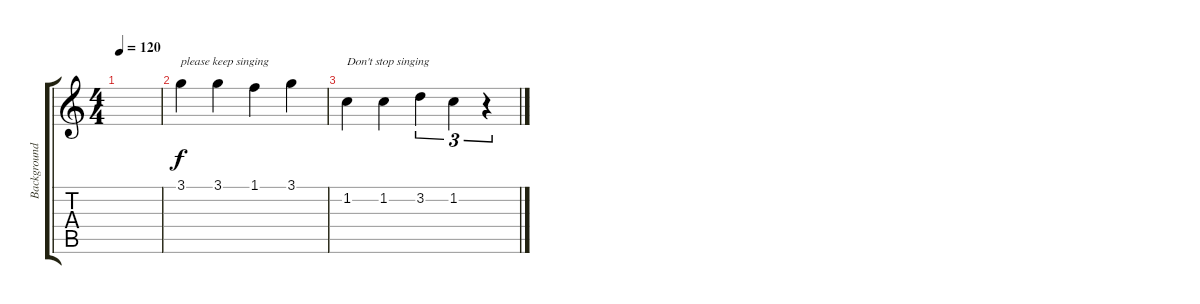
\track ("Background" "Background") {instrument acousticguitarnylon}
\staff {score tabs}
\tuning (E4 B3 G3 D3 A2 E2) {hide}
\ts (4 4)
\tempo 120
\clef g2
\ks c
|
3.1.4{txt "please keep singing"} 3.1.4 1.1.4 3.1.4 |
1.2.4{txt "Don't stop singing"} 1.2.4 3.2.4{tu (3 2)} 1.2.4{tu (3 2)} r.4{tu (3 2)}
